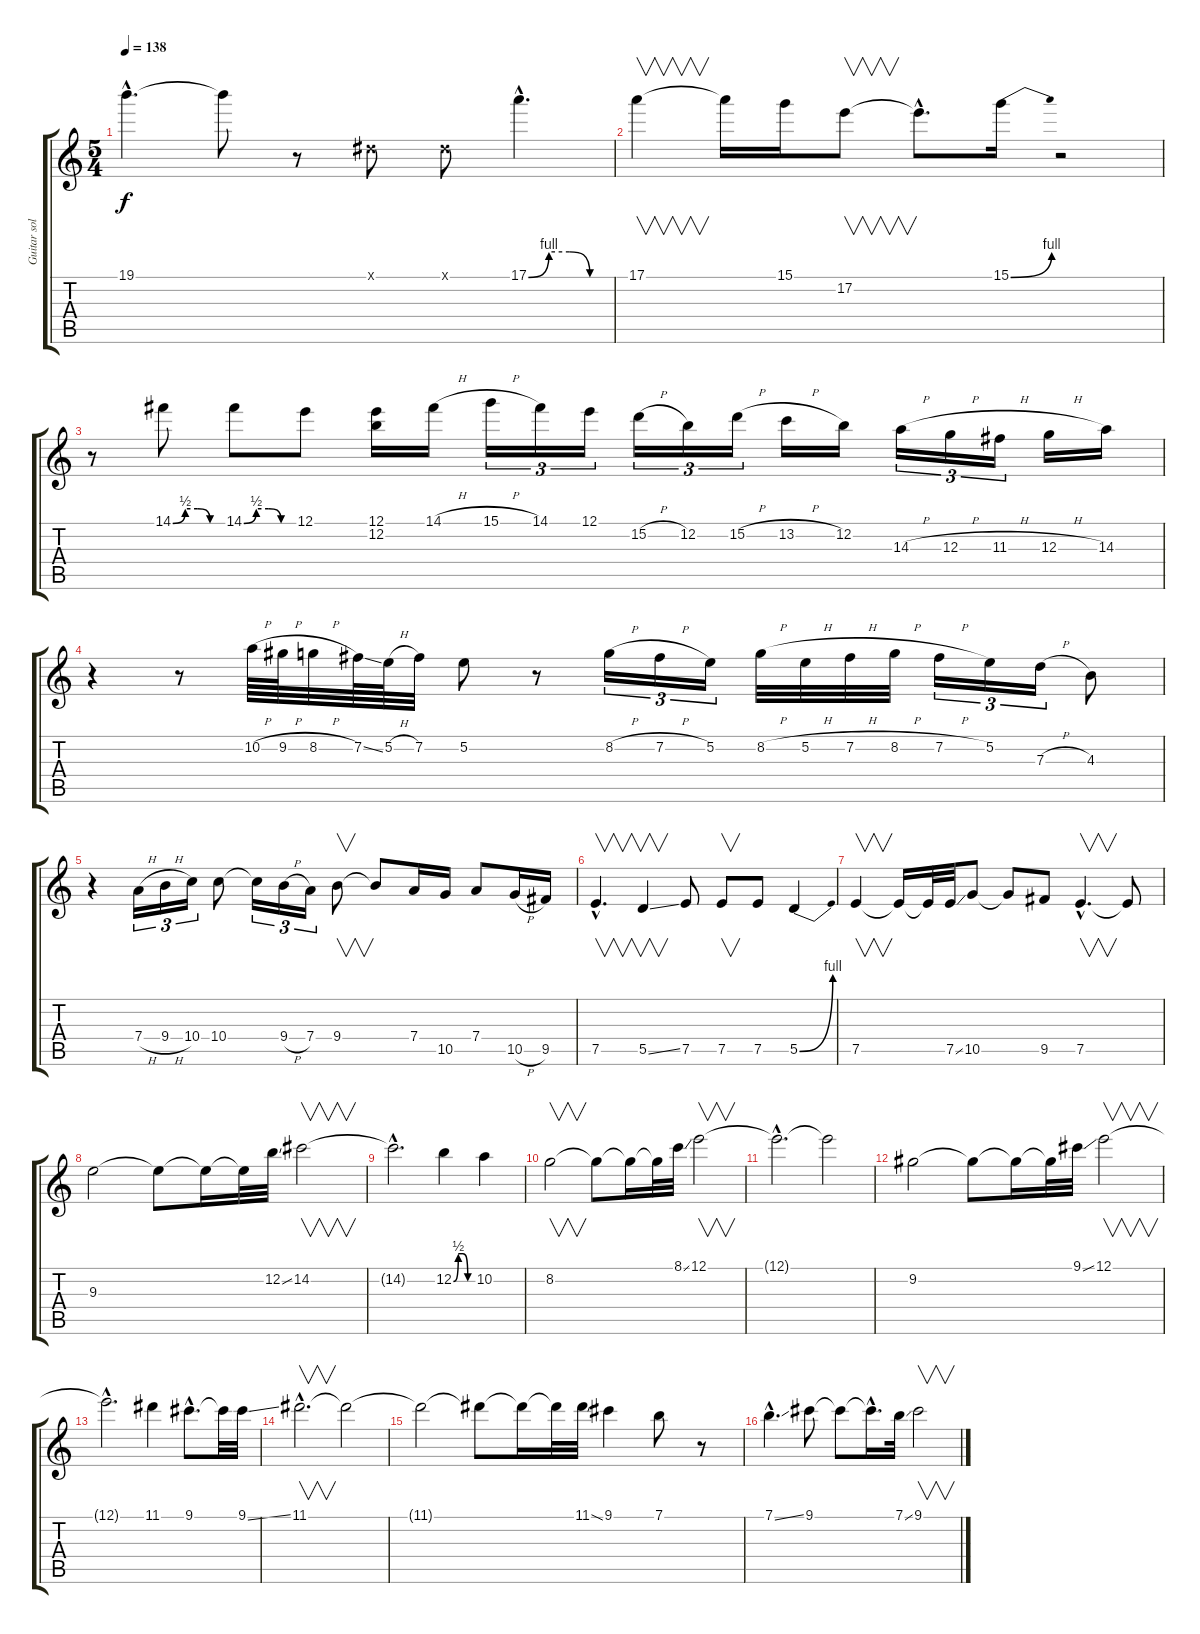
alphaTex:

\track ("Guitar solo 5" "Guitar sol") {instrument overdrivenguitar}
\staff {score tabs}
\tuning (E4 B3 G3 D3 A2 E2) {hide}
\ts (5 4)
\tempo 138
\clef g2
\ks c
19.1{hac t}.4{d dy f} 19.1{t}.8 r.8 -1.1{x}.8 -1.1{x}.8 17.1{be (custom 0 0 15 4 30 4 45 0 60 0) hac}.4{d} |
17.1.4{v} 17.1{t}.16 15.1.16 17.2.8{v} 17.2{hac t}.8{d} 15.1{be (bend 0 0 60 4)}.16 r.2 |
r.8 14.1{be (custom 0 0 15 2 30 2 45 0 60 0)}.8 14.1{be (custom 0 0 15 2 30 2 45 0 60 0)}.8 12.1.8 (12.1 12.2).16 14.1{h}.16 15.1{h}.16{tu (3 2)} 14.1.16{tu (3 2)} 12.1.16{tu (3 2)} 15.2{h}.16{tu (3 2)} 12.2.16{tu (3 2)} 15.2{h}.16{tu (3 2)} 13.2{h}.16 12.2.16 14.3{h}.16{tu (3 2)} 12.3{h}.16{tu (3 2)} 11.3{h}.16{tu (3 2)} 12.3{h}.16 14.3.16 |
r.4 r.8 10.2{h}.64 9.2{h}.64 8.2{h}.32 7.2{ss}.64 5.2{h}.64 7.2.32 5.2.8 r.8 8.2{h}.16{tu (3 2)} 7.2{h}.16{tu (3 2)} 5.2.16{tu (3 2)} 8.2{h}.32 5.2{h}.32 7.2{h}.32 8.2{h}.32 7.2{h}.16{tu (3 2)} 5.2.16{tu (3 2)} 7.3{h}.16{tu (3 2)} 4.3.8 |
r.4 7.4{h}.16{tu (3 2)} 9.4{h}.16{tu (3 2)} 10.4.16{tu (3 2)} 10.4.8 10.4{t}.16{tu (3 2)} 9.4{h}.16{tu (3 2)} 7.4.16{tu (3 2)} 9.4.8{v} 9.4{t}.8 7.4.16 10.5.16 7.4.8 10.5{h}.16 9.5.16 |
7.5{hac}.4{v d} 5.5{ss}.4{v} 7.5.8 7.5.8{v} 7.5.8 5.5{be (bend 0 0 60 4)}.4 |
7.5.4{v} 7.5{t}.16 7.5{t}.32 7.5{ss}.32 10.5.8 10.5{t}.8 9.5.8 7.5{hac}.4{v d} 7.5{t}.8 |
9.3.2 9.3{t}.8 9.3{t}.16 9.3{t}.32 12.2{ss}.32 14.2.2{v} |
14.2{hac t}.2{d} 12.2{be (custom 0 0 15 2 30 2 45 0 60 0)}.4 10.2.4 |
8.2.2{v} 8.2{t}.8 8.2{t}.16 8.2{t}.32 8.1{ss}.32 12.1.2{v} |
12.1{hac t}.2{d} 12.1{t}.2 |
9.2.2 9.2{t}.8 9.2{t}.16 9.2{t}.32 9.1{ss}.32 12.1.2{v} |
12.1{hac t}.2{d} 11.1.4 9.1{hac}.8{d} 9.1{t}.32 9.1{ss}.32 |
11.1{hac}.2{v d} 11.1{t}.2 |
11.1{t}.2 11.1{t}.8 11.1{t}.16 11.1{t}.32 11.1{ss}.32 9.1.4 7.1.8 r.8 |
7.1{ss hac}.4{d} 9.1.8 9.1{t}.8 9.1{hac t}.16{d} 7.1{ss}.32 9.1.2{v}
